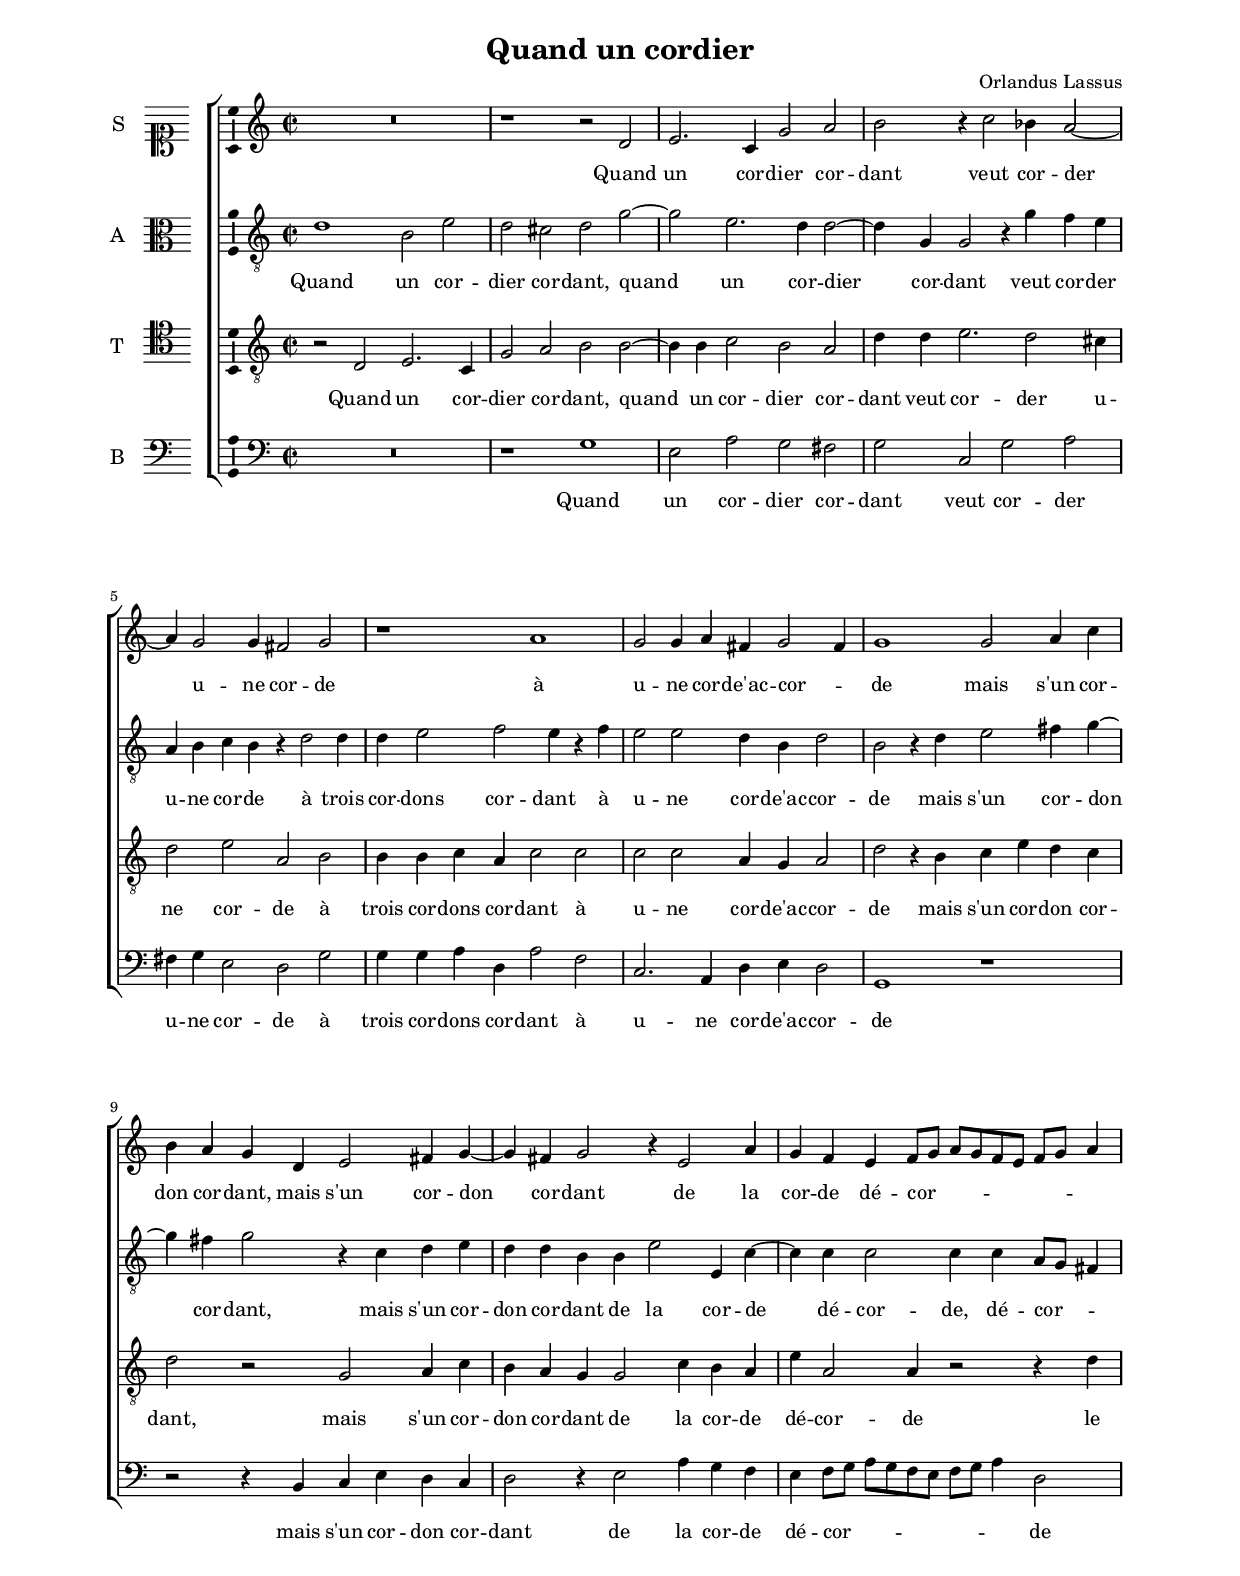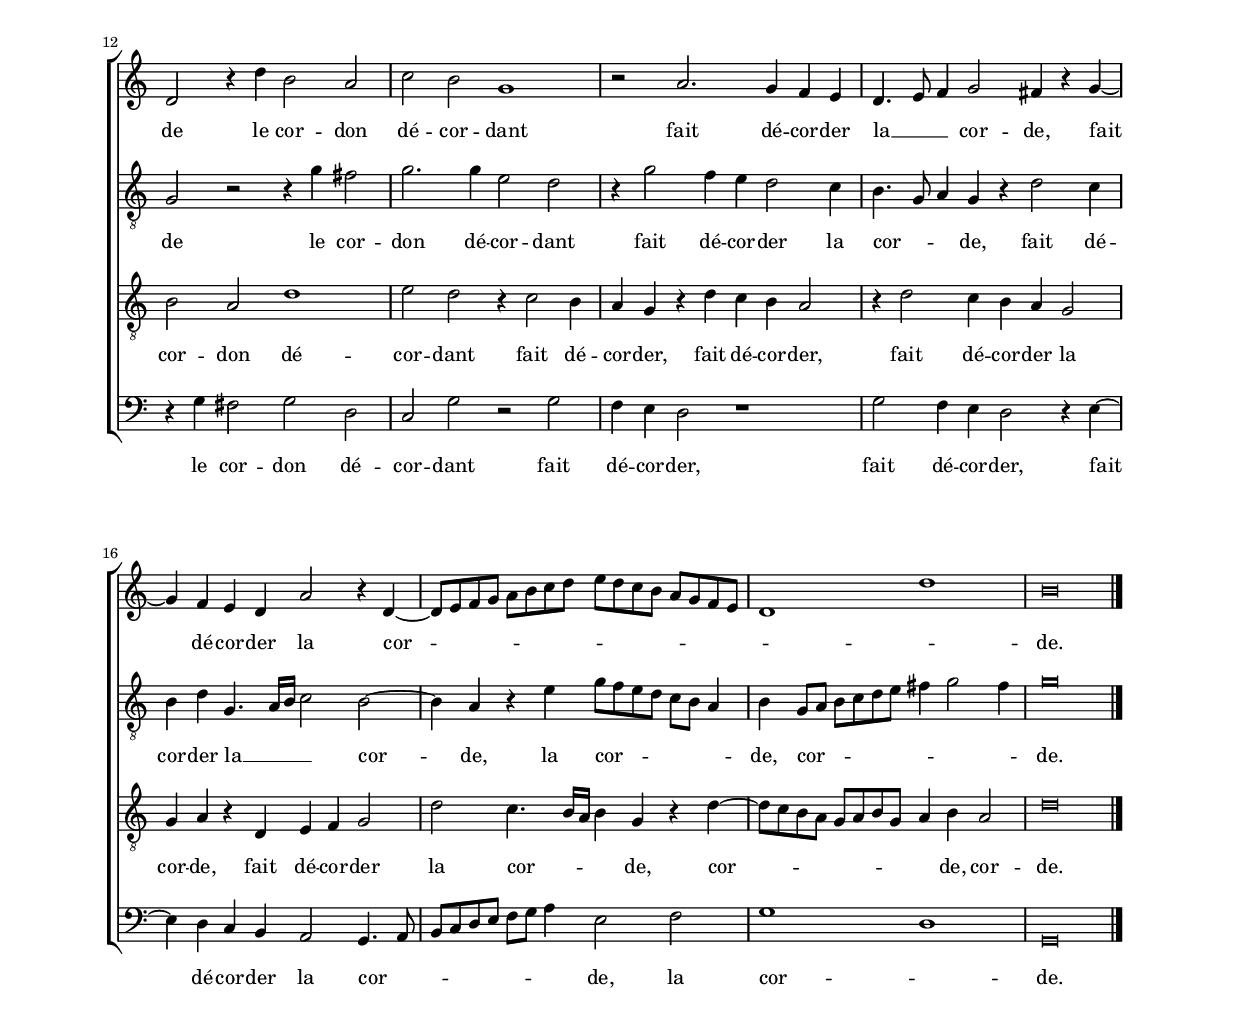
\header
{
  title="Quand un cordier"
  composer="Orlandus Lassus"
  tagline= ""
}

\version "2.24.3"
\include "deutsch.ly"
#(set-global-staff-size 16)
% #(set-default-paper-size "letter")
#(ly:set-option 'point-and-click #f)

	
global = {
	\key c \major
	\time 2/2 \set Score.measureLength = #(ly:make-moment 2/1)
	}

	ficta = { \once \set suggestAccidentals = ##t }
	
	forget = #(define-music-function (music) (ly:music?) #{
		\accidentalStyle forget
		$music
		\accidentalStyle default
		#})


\paper
	{
	top-margin = 2 \cm
	bottom-margin = 2 \cm
	left-margin = 2 \cm
	right-margin = 2 \cm
	ragged-bottom = ##f
	ragged-last-bottom = ##t
	print-page-number = ##f
	system-system-spacing = #'((basic-distance . 20) (minimum-distance . 18) (padding . 6) (strechability . 250))
% 	systems-per-page = 4
% 	page-count = 1
%	min-systems-per-page = 3
	}


incipitcantus = \markup { \score {
	{
	\set Staff.instrumentName = \markup { \fontsize #1 "S" }
	\key c \major
	\clef soprano
	s4 \bar ""
	}
	\layout  {
	raggedright = ##t
	indent = 0.8 \cm
	line-width = 1.6 \cm
	\context { \Staff \remove Time_signature_engraver }
	\override Staff.Clef.Y-extent = #'(0 . 0)
	}} \hspace #1 }
	
      
incipitaltus = \markup { \score {
	{
	\set Staff.instrumentName = \markup { \fontsize #1 "A" }
	\key c \major
	\clef alto
	s4 \bar ""
	}
	\layout  {
	raggedright = ##t
	indent = 0.8 \cm
	line-width = 1.6 \cm
	\context { \Staff \remove Time_signature_engraver }
	\override Staff.Clef.Y-extent = #'(0 . 0)
	}} \hspace #1 }


incipittenor = \markup { \score {
	{
	\set Staff.instrumentName = \markup { \fontsize #1 "T" }
	\key c \major
	\clef tenor
	s4 \bar ""
	}
	\layout  {
	raggedright = ##t
	indent = 0.8 \cm
	line-width = 1.6 \cm
	\context { \Staff \remove Time_signature_engraver }
	\override Staff.Clef.Y-extent = #'(0 . 0)
	}} \hspace #1 }


incipitbassus = \markup { \score {
	{
	\set Staff.instrumentName = \markup { \fontsize #1 "B" }
	\key c \major
	\clef bass
	s4 \bar ""
	}
	\layout  {
	raggedright = ##t
	indent = 0.8 \cm
	line-width = 1.6 \cm
	\context { \Staff \remove Time_signature_engraver }
	\override Staff.Clef.Y-extent = #'(0 . 0)
	}} \hspace #1 }


cantus =  \relative c''
	{
	R\breve
	r1 r2 d,
	e2. c4 g'2 a
	h2 r4 c2 b4 a2~
%5
	a4 g2 g4 fis2 g |
	r1 a
	g2 g4 a fis4 g2 fis4
	g1 g2 a4 c
	h4 a g d e2 fis4 g~
%10
	g4 fis g2 r4 e2 a4 |
	g4 f e f8 g a8 g f e f[ g] a4
	d,2 r4 d' h2 a
	c2 h g1
	r2 a2. g4 f e
%15
	d4. e8 f4 g2 fis4 r g~ |
	g4 f e d a'2 r4 d,~
	d8 e f g a h c d e d c h a[ g f e]
	d1 d'
	h\breve \bar "|." |
	}


altus =  \relative c'
	{
	d1 h2 e
	d2 cis d g~
	g2 e2. d4 d2~
	d4 g, g2 r4 g' f e
%5
	a,4 h c h r d2 d4 |
	d4 e2 f e4 r f
	e2 e d4 h d2
	h2 r4 d e2 fis4 g~
	g4 fis g2 r4 c, d e
%10
	d4 d h h e2 e,4 c'~ |
	c4 c c2 c4 c a8 g fis4
	g2 r r4 g' fis2
	g2. g4 e2 d
	r4 g2 f4 e d2 c4
%15
	h4. g8 a4 g r d'2 c4 |
	h4 d g,4. a16 h c2 h~
	h4 a r e' g8 f e d c8[ h] a4
	h4 g8 a h8 c d e fis4 g2 fis4
	g\breve |
	}


tenor =  \relative c'
	{
	r2 d, e2. c4
	g'2 a h h~
	h4 h c2 h a
	d4 d e2. d2 cis4
%5
	d2 e a, h |
	h4 h c a c2 c
	c2 c a4 g a2
	d2 r4 h c e d c
	d2 r g, a4 c
%10
	h4 a g g2 c4 h a |
	e'4 a,2 a4 r2 r4 d
	h2 a d1
	e2 d r4 c2 h4
	a4 g r d' c h a2
%15
	r4 d2 c4 h a g2 |
	g4 a r d, e f g2
	d'2 c4. h16 a h4 g r d'~
	d8[ c h a] g[ a h g] a4 h a2
	d\breve |
	}


bassus  =  \relative c
	{
	R\breve
	r1 g'
	e2 a g fis
	g2 c, g' a
%5
	fis4 g e2 d g |
	g4 g a d, a'2 f
	c2. a4 d e d2
	g,1 r
	r2 r4 h c e d c
%10
	d2 r4 e2 a4 g f |
	e4 f8 g a[ g f e] f g a4 d,2
	r4 g fis2 g d
	c2 g' r g
	f4 e d2 r1
%15
	g2 f4 e d2 r4 e~ |
	e4 d c h a2 g4. a8
	h8[ c d e] f g a4 e2 f
	g1 d
	g,\breve |
	}

lyricscantus = \lyricmode {
	Quand un cor -- dier cor -- dant veut cor -- der u -- ne cor -- de
	à u -- ne cor -- de'ac -- cor -- _ de
	mais s'un cor -- don cor -- dant,
	mais s'un cor -- don cor -- dant
	de la cor -- de dé -- cor -- _ _ _ _ _ _ _ _ de
	le cor -- don dé -- cor -- dant fait dé -- cor -- der la __ _ _ cor -- de,
	fait dé -- cor -- der la cor -- _ _ _ _ _ _ _ _ _ _ _ _ _ _ _ _ _ de.
	}


lyricsaltus = \lyricmode {
	Quand un cor -- dier cor -- dant,
	quand un cor -- dier cor -- dant veut cor -- der u -- ne cor -- de
	à trois cor -- dons cor -- dant à u -- ne cor -- de'ac -- cor -- de
	mais s'un cor -- don cor -- dant,
	mais s'un cor -- don cor -- dant de la cor -- de dé -- cor -- de,
	dé -- cor -- _ _ de
	le cor -- don dé -- cor -- dant fait dé -- cor -- der la cor -- _ _ de,
	fait dé -- cor -- der la __ _ _ _ cor -- de,
	la cor -- _ _ _ _ _ _ de, cor -- _ _ _ _ _ _ _ _ de.
	}


lyricstenor = \lyricmode {
	Quand un cor -- dier cor -- dant,
	quand un cor -- dier cor -- dant veut cor -- der u -- ne cor -- de
	à trois cor -- dons cor -- dant à u -- ne cor -- de'ac -- cor -- de
	mais s'un cor -- don cor -- dant,
	mais s'un cor -- don cor -- dant de la cor -- de dé -- cor -- de
	le cor -- don dé -- cor -- dant fait dé -- cor -- der,
	fait dé -- cor -- der,
	fait dé -- cor -- der la cor -- de,
	fait dé -- cor -- der la cor -- _ _ _ de,
	cor -- _ _ _ _ _ _ _ _ de,
	cor -- de.
	}


lyricsbassus = \lyricmode {
	Quand un cor -- dier cor -- dant veut cor -- der u -- ne cor -- de
	à trois cor -- dons cor -- dant 
	à u -- ne cor -- de'ac -- cor -- de
	mais s'un cor -- don cor -- dant de la cor -- de dé -- cor -- _ _ _ _ _ _ _ _ de
	le cor -- don dé -- cor -- dant fait dé -- cor -- der,
	fait dé -- cor -- der,
	fait dé -- cor -- der la cor -- _ _ _ _ _ _ _ _ de,
	la cor -- _ de.
	}


\score
{  
	\transpose c c {
	\new ChoirStaff \with { \override StaffGrouper.staff-staff-spacing.basic-distance = #13 }
	<<

	\new Staff << \global
	\new Voice="v1" {
		\set Staff.instrumentName=\incipitcantus
		\set Staff.midiInstrument = "reed organ"
		\clef violin
		\cantus }
	\new Lyrics \lyricsto "v1" {\lyricscantus }
	>>


	\new Staff << \global
	\new Voice="v2" {
		\set Staff.instrumentName=\incipitaltus
		\set Staff.midiInstrument = "reed organ"
		\clef "G_8" 
		\altus}
	\new Lyrics \lyricsto "v2" {\lyricsaltus }
	>>


	\new Staff << \global
	\new Voice="v3" {
		\set Staff.instrumentName=\incipittenor
		\set Staff.midiInstrument = "reed organ"
		\clef "G_8"
		\tenor }
	\new Lyrics \lyricsto "v3" {\lyricstenor }
	>>


	\new Staff << \global
	\new Voice="v4" {
		\set Staff.instrumentName=\incipitbassus
		\set Staff.midiInstrument = "reed organ"
		\clef bass 
		\bassus }
	\new Lyrics \lyricsto "v4" {\lyricsbassus}
	>>

	>>
	} % transpose

	\layout
	{
	indent = 1.7 \cm
	\context { \Lyrics \override VerticalAxisGroup.nonstaff-relatedstaff-spacing.padding = #2 }
	\context { \Staff \override TimeSignature.break-visibility = #end-of-line-invisible }
	\context { \Staff \consists Ambitus_engraver }
	\context { \Score \override BarNumber.padding = #2 }
	\context { \Voice \override NoteHead.style = #'baroque }
	}

\midi
	{
	\tempo 2 = 90
	}
	
}


% EOF
